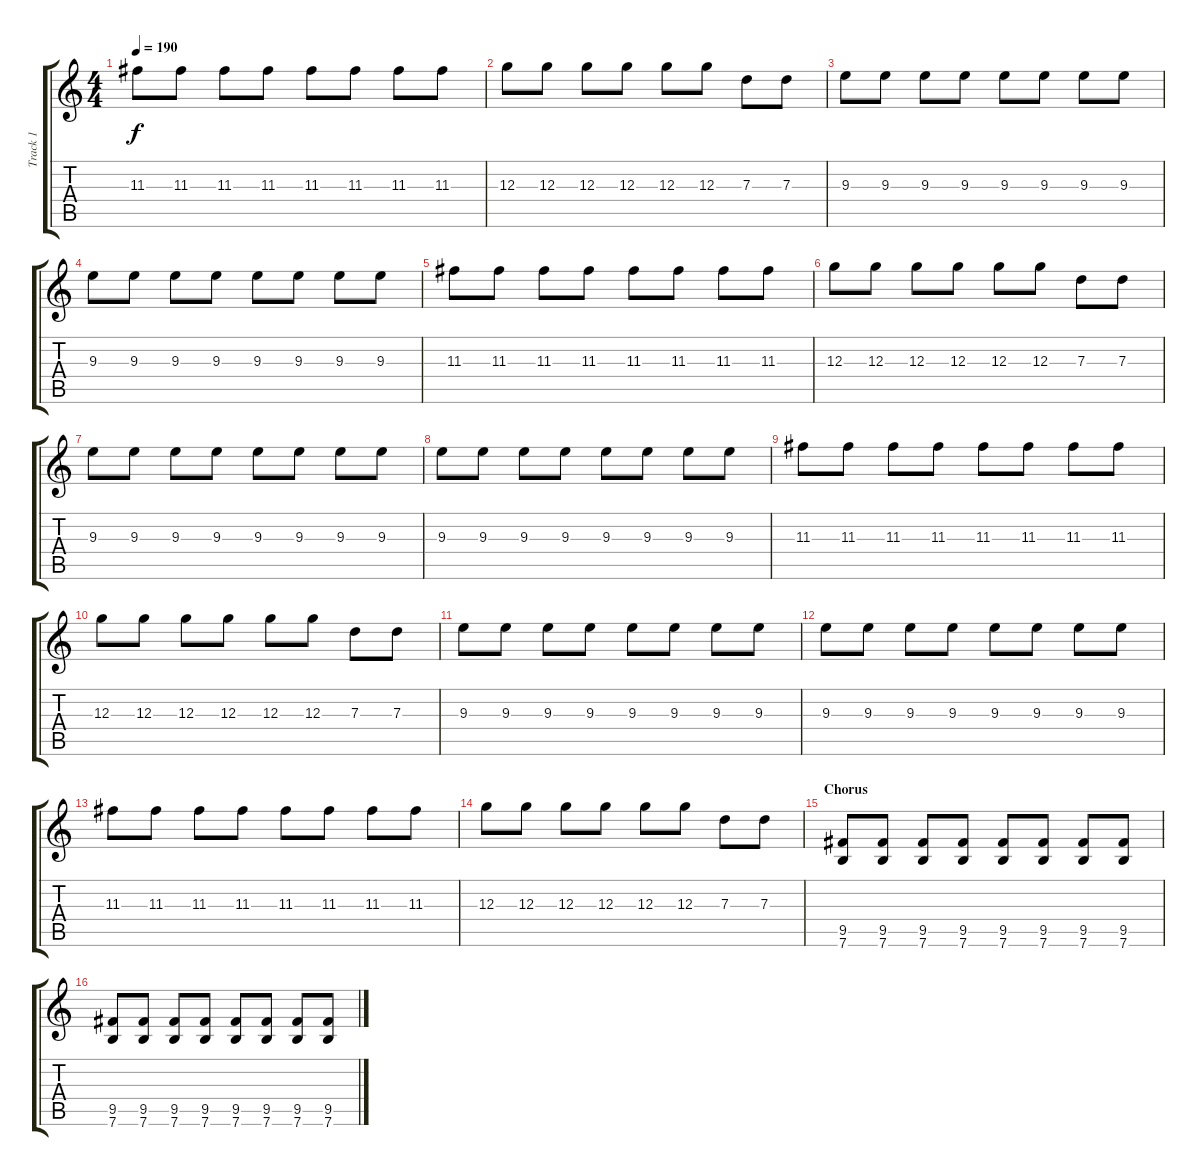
\track ("Track 1" "Track 1") {instrument distortionguitar}
\staff {score tabs}
\tuning (E4 B3 G3 D3 A2 E2) {hide}
\ts (4 4)
\tempo 190
\clef g2
\ks c
11.3.8{dy f} 11.3.8 11.3.8 11.3.8 11.3.8 11.3.8 11.3.8 11.3.8 |
12.3.8 12.3.8 12.3.8 12.3.8 12.3.8 12.3.8 7.3.8 7.3.8 |
9.3.8 9.3.8 9.3.8 9.3.8 9.3.8 9.3.8 9.3.8 9.3.8 |
9.3.8 9.3.8 9.3.8 9.3.8 9.3.8 9.3.8 9.3.8 9.3.8 |
11.3.8 11.3.8 11.3.8 11.3.8 11.3.8 11.3.8 11.3.8 11.3.8 |
12.3.8 12.3.8 12.3.8 12.3.8 12.3.8 12.3.8 7.3.8 7.3.8 |
9.3.8 9.3.8 9.3.8 9.3.8 9.3.8 9.3.8 9.3.8 9.3.8 |
9.3.8 9.3.8 9.3.8 9.3.8 9.3.8 9.3.8 9.3.8 9.3.8 |
11.3.8 11.3.8 11.3.8 11.3.8 11.3.8 11.3.8 11.3.8 11.3.8 |
12.3.8 12.3.8 12.3.8 12.3.8 12.3.8 12.3.8 7.3.8 7.3.8 |
9.3.8 9.3.8 9.3.8 9.3.8 9.3.8 9.3.8 9.3.8 9.3.8 |
9.3.8 9.3.8 9.3.8 9.3.8 9.3.8 9.3.8 9.3.8 9.3.8 |
11.3.8 11.3.8 11.3.8 11.3.8 11.3.8 11.3.8 11.3.8 11.3.8 |
12.3.8 12.3.8 12.3.8 12.3.8 12.3.8 12.3.8 7.3.8 7.3.8 |
\section ("" "Chorus")
(9.5 7.6).8 (9.5 7.6).8 (9.5 7.6).8 (9.5 7.6).8 (9.5 7.6).8 (9.5 7.6).8 (9.5 7.6).8 (9.5 7.6).8 |
(9.5 7.6).8 (9.5 7.6).8 (9.5 7.6).8 (9.5 7.6).8 (9.5 7.6).8 (9.5 7.6).8 (9.5 7.6).8 (9.5 7.6).8
